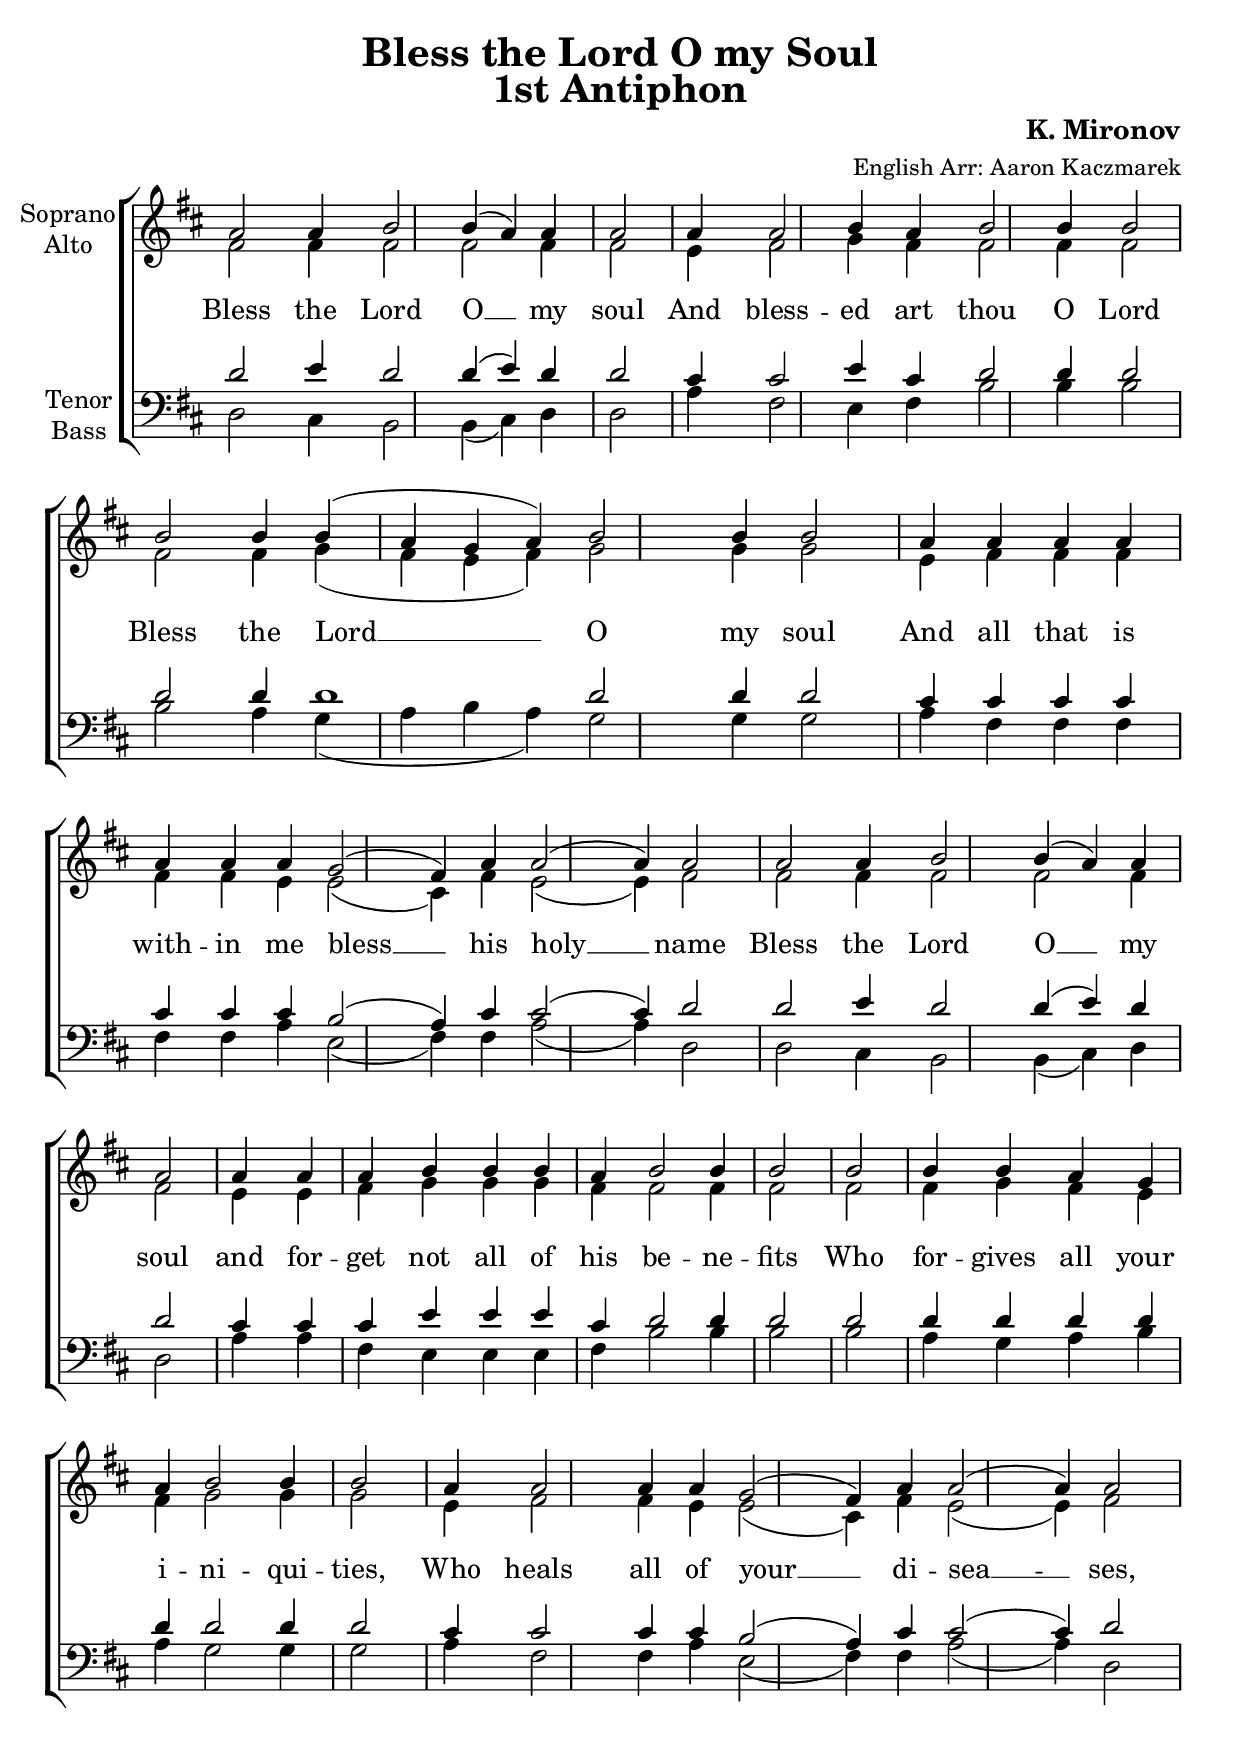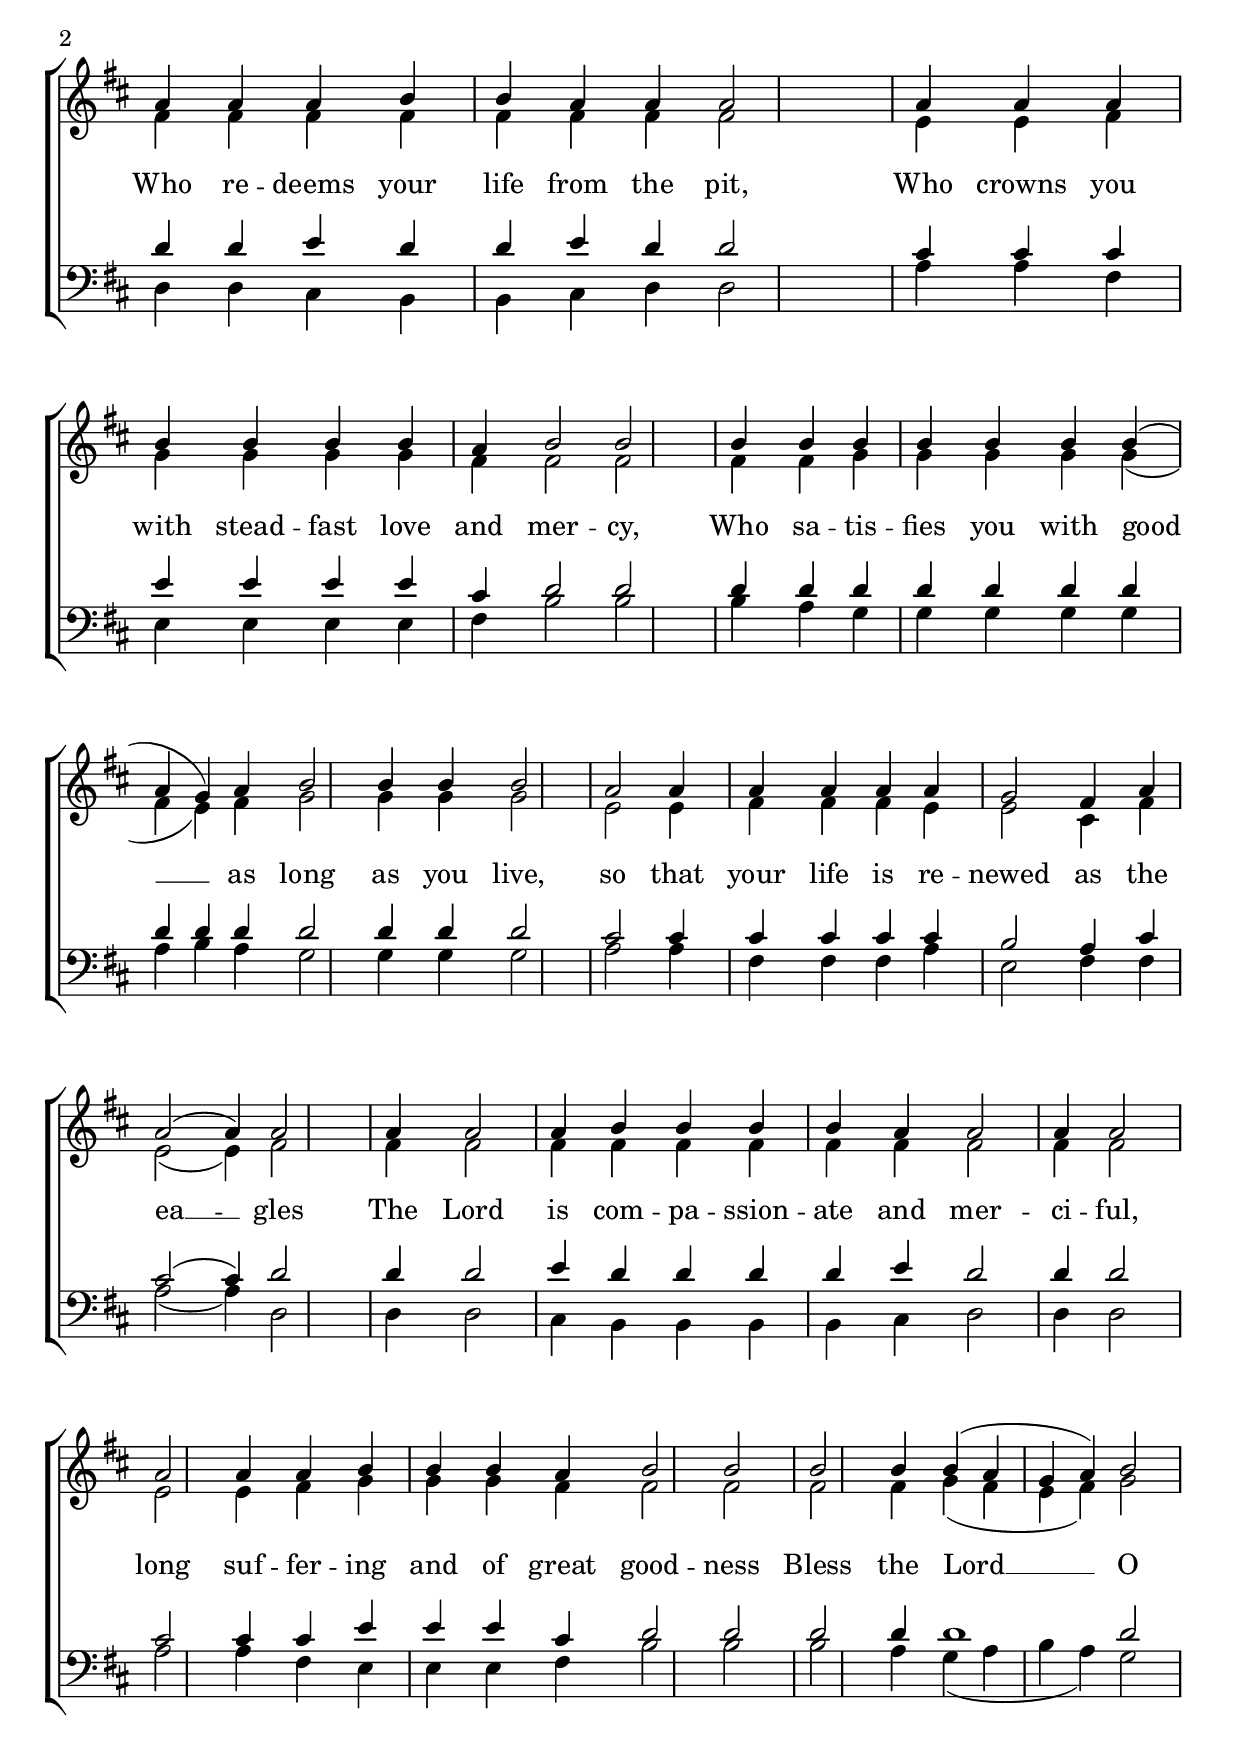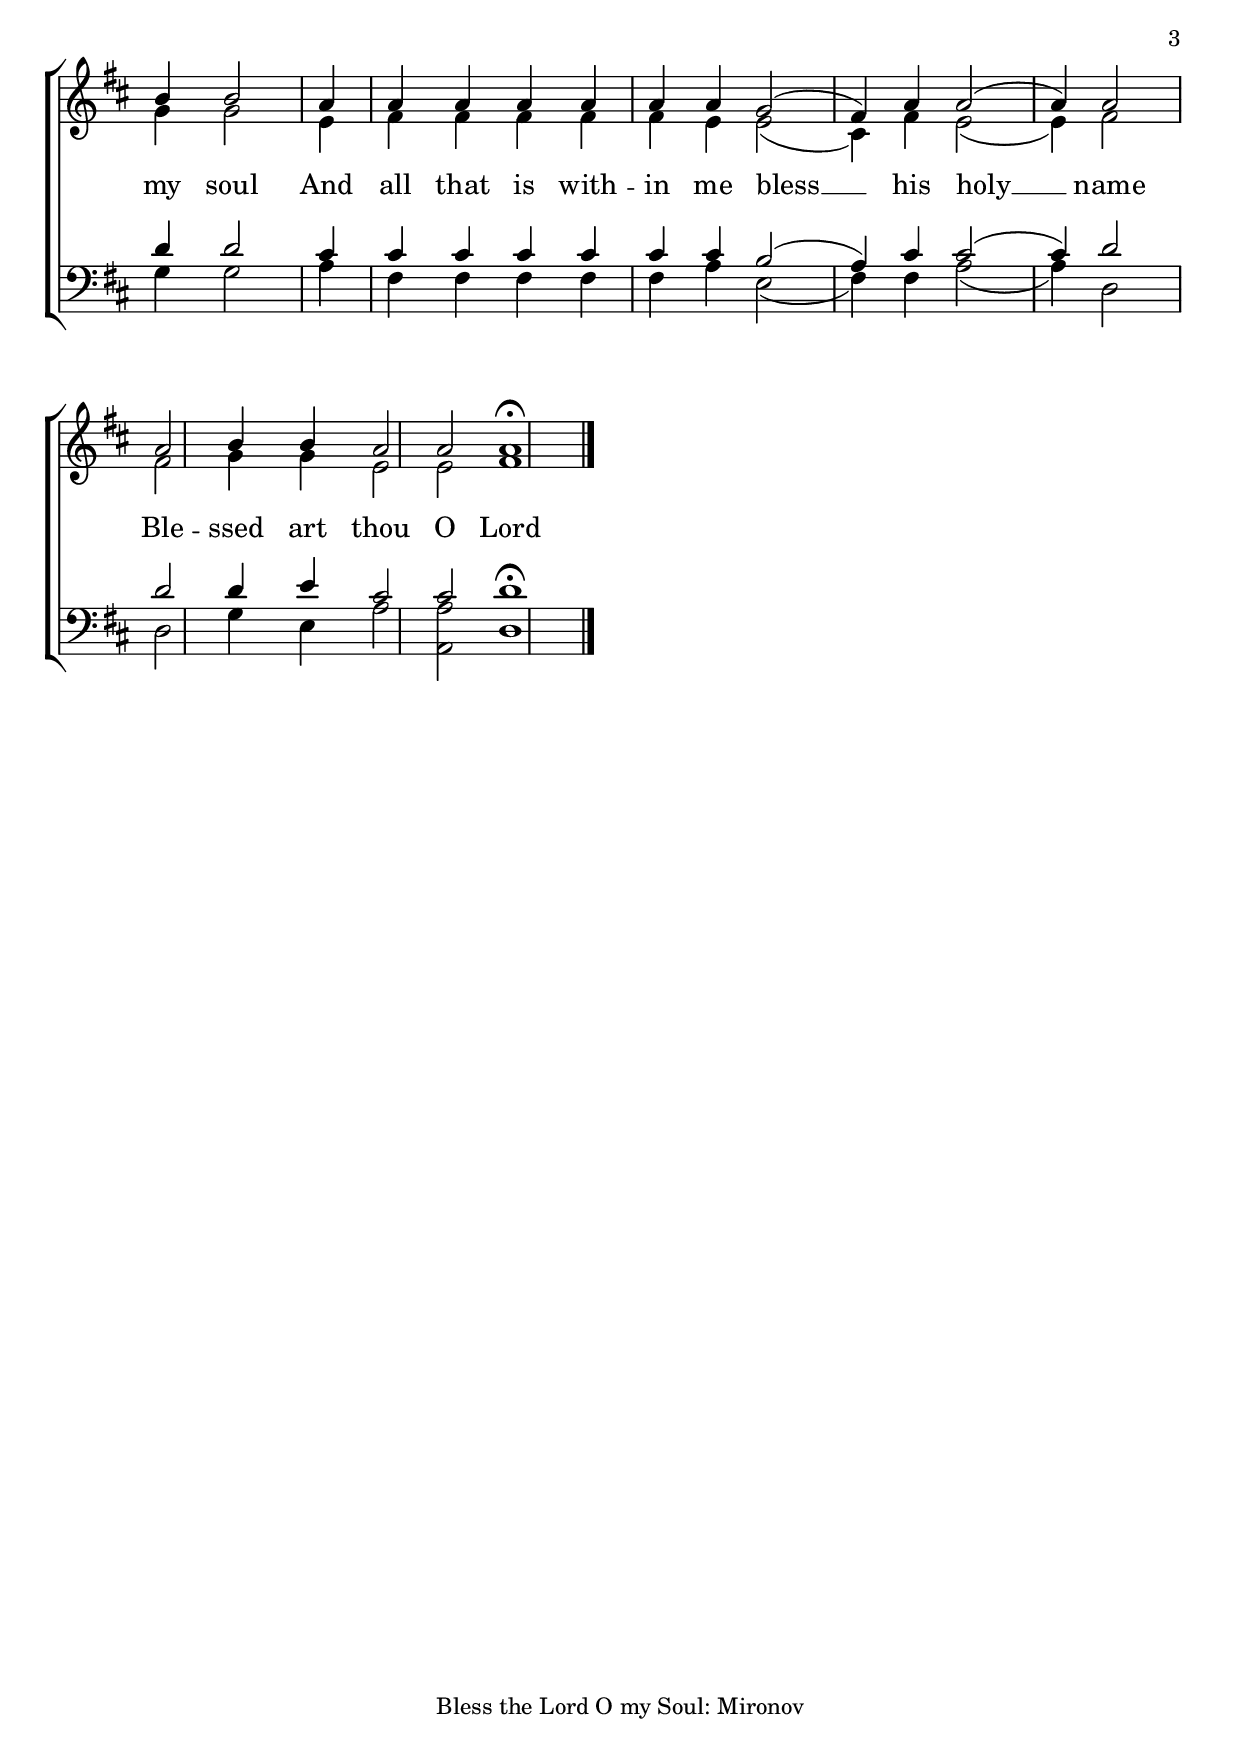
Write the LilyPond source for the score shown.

\version "2.18.0" 
\include "english.ly" 
\include "gregorian.ly" 

\layout { 
  \context{ 
    \Score \override SpacingSpanner.packed-spacing = ##f 
  } 
  \context{ 
    \Lyrics \override LyricHyphen.minimum-distance = #2.25 
    \override LyricSpace.minimum-distance = #2.25 
  } 
} 

\header { 
  title = \markup\bold\fontsize #0.75 
    "Bless the Lord O my Soul" 
  subtitle = \markup\bold\fontsize #3.5 
    {"1st Antiphon"} 
  subsubtitle = \markup\bold\fontsize #4.25 
        {""} 
  poet = \markup\bold\fontsize #1.5 
    {""} 
  composer =  \markup\bold\fontsize #1.5 
    {"K. Mironov"} 
  arranger = "English Arr: Aaron Kaczmarek"
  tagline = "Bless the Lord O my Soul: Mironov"   
} 

global = { 
  \key d \major 
  \override Staff.NoteHead.style = #'altdefault 
  \override Staff.TimeSignature.stencil = ##f 
  %\override Staff.BarLine.stencil = ##f 
  \set Score.defaultBarType = "-" 
  \bar "|." 
} 
move = { \bar "" \break } 

soprano = 
\relative c'' { 
  \global 
  a2 a4 b2 b4(a) a a2 \bar "|" 
  a4 a2 b4 a b2 b4 b2 \bar "|"
  b2 b4 b4(a g a) b2 b4 b2 \bar "|"
  a4 a a a a a a g2(fs4) a a2(a4) a2 \bar "|"
  
  a2 a4 b2 b4(a) a a2 \bar "|" 
  a4 a a b b b a b2 b4 b2 \bar "|"
  b2 b4 b a g a b2 b4 b2 \bar "|"
  a4 a2 a4 a g2(fs4) a a2(a4) a2 \bar "|"
  
  a4 a a b b a a a2 \bar "|" 
  a4 a a b b b b a b2 b2 \bar "|"
  b4 b b b b b b(a g) a b2 b4 b b2 \bar "|"
  a2 a4 a a a a g2 fs4 a a2(a4) a2 \bar "|"
  
  a4 a2 a4 b b b b a a2 a4 a2 \bar "|" 
  a2 a4 a b b b a b2 b2 \bar "|"
  b2 b4 b4(a g a) b2 b4 b2 \bar "|"
  a4 a a a a a a g2(fs4) a a2(a4) a2 \bar "|"
  
  a2 b4 b a2 a2 a1 \fermata \bar "|."
} 

alto = 
\relative c' { 
  \global 
  % Music follows here. 
  fs2 fs4 fs2 fs fs4 fs2 \bar "|"
  e4 fs2 g4 fs fs2 fs4 fs2 \bar "|"
  fs2 fs4 g4(fs e fs) g2 g4 g2 \bar "|"
  e4 fs fs fs fs fs e e2(cs4) fs e2(e4) fs2 \bar "|"
  
  fs2 fs4 fs2 fs fs4 fs2 \bar "|"
  e4 e fs g g g fs fs2 fs4 fs2 \bar "|"
  fs2 fs4 g fs e fs g2 g4 g2 \bar "|"
  e4 fs2 fs4 e e2(cs4) fs e2(e4) fs2 \bar "|"
  
  fs4 fs fs fs fs fs fs fs2 \bar "|"
  e4 e fs g g g g fs fs2 fs \bar "|"
  fs4 fs g g g g g(fs e) fs g2 g4 g g2 \bar "|"
  e2 e4 fs fs fs e e2 cs4 fs e2(e4) fs2 \bar "|"
  
  fs4 fs2 fs4 fs fs fs fs fs fs2 fs4 fs2 \bar "|"
  e2 e4 fs g g g fs fs2 fs2 \bar "|"
  fs2 fs4 g4(fs e fs) g2 g4 g2 \bar "|"
  e4 fs fs fs fs fs e e2(cs4) fs e2(e4) fs2 \bar "|"
  
  fs2 g4 g e2 e fs1 \bar "|."
} 

tenor = 
\relative c' { 
  \global 
  % Music follows here. 
  d2 e4 d2 d4(e) d d2 \bar "|"
  cs4 cs2 e4 cs d2 d4 d2 \bar "|"
  d2 d4 d1 d2 d4 d2 \bar "|"
  cs4 cs cs cs cs cs cs b2(a4) cs cs2(cs4) d2 \bar "|"
  
  d2 e4 d2 d4(e) d d2 \bar "|"
  cs4 cs cs e e e cs d2 d4 d2 \bar "|"
  d2 d4 d d d d d2 d4 d2 \bar "|"
  cs4 cs2 cs4 cs b2(a4) cs cs2(cs4) d2 \bar "|"
  
  d4 d e d d e d d2 \bar "|"
  cs4 cs cs e e e e cs d2 d2 \bar "|"
  d4 d d d d d d d d d d2 d4 d d2 \bar "|"
  cs2 cs4 cs cs cs cs b2 a4 cs cs2(cs4) d2 \bar "|"
  
  d4 d2 e4 d d d d e d2 d4 d2 \bar "|"
  cs2 cs4 cs e e e cs d2 d2 \bar "|"
  d2 d4 d1 d2 d4 d2 \bar "|"
  cs4 cs cs cs cs cs cs b2(a4) cs cs2(cs4) d2 \bar "|"
  
  d2 d4 e cs2 cs d1 \fermata \bar "|."
} 

bass = 
\relative c { 
  \global 
  % Music follows here. 
  d2 cs4 b2 b4(cs) d d2 \bar "|"
  \relative c' {
    a4 fs2 e4 fs b2 b4 b2 \bar "|"
    b2 a4 g(a b a) g2 g4 g2 \bar "|"
    a4 fs fs fs fs fs a e2(fs4) fs a2(a4) 
  } d2 \bar "|"
  
  d2 cs4 b2 b4(cs) d d2 \bar "|"
  \relative c' {
    a4 a fs e e e fs b2 b4 b2 \bar "|"
    b2 a4 g a b a g2 g4 g2 \bar "|"
    a4 fs2 fs4 a e2(fs4) fs a2(a4) 
  } d2 \bar "|"
  
  d4 d cs b b cs d d2 \bar "|"
  \relative c' {
    a4 a fs e e e e fs b2 b2 \bar "|"
    b4 a g g g g g a b a g2 g4 g g2 \bar "|"
    a2 a4 fs fs fs a e2 fs4 fs a2(a4) 
  } d2 \bar "|"
  
  d4 d2 cs4 b b b b cs d2 d4 d2 \bar "|"
  \relative c' {
    a2 a4 fs e e e fs b2 b2 \bar "|"
    b2 a4 g(a b a) g2 g4 g2 \bar "|"
    a4 fs fs fs fs fs a e2(fs4) fs a2(a4) 
  } d2 \bar "|"
  
  d2 
  \relative c' {
    g4 e a2 <a a,>
  } d1 \bar "|."
} 

verse = \lyricmode { 
  % Lyrics follow here. 
  Bless the Lord O __ my soul
  And bless -- ed art thou O Lord
  Bless the Lord __ O my soul
  And all that is with -- in me bless __ his holy __ name
  
  Bless the Lord O __ my soul
  and for -- get not all of his be -- ne -- fits
  Who for -- gives all your i -- ni -- qui -- ties,
  Who heals all of your __ di -- sea -- __ -- ses,
  
  Who re -- deems your life from the pit,
  Who crowns you with stead -- fast love and mer -- cy,
  Who sa -- tis -- fies you with good __ as long as you live,
  so that your life is re -- newed as the ea -- __ -- gles
  
  The Lord is com -- pa -- ssion -- ate and mer -- ci -- ful,
  long suf -- fer -- ing and of great good -- ness
  Bless the Lord __ O my soul
  And all that is with -- in me bless __ his holy __ name
  
  Ble -- ssed art thou O Lord
} 

\score {
  \new ChoirStaff <<
    \new Staff \with { 
      midiInstrument = "string ensemble 1" 
      instrumentName = \markup \center-column { "Soprano" "Alto"} 
    } <<
      \new Voice = "soprano" { \voiceOne \soprano } 
      \new Voice = "alto" { \voiceTwo \alto } 
    >>
    \new Lyrics \lyricsto "soprano" \verse 
    \new Staff \with { 
      midiInstrument = "string ensemble 1" 
      instrumentName = \markup \center-column { "Tenor" "Bass" } 
    } << 
      \clef bass 
      \new Voice = "tenor" { \voiceOne \tenor } 
      \new Voice = "bass" { \voiceTwo \bass } 
    >> 
  >>
  \layout { 
    ragged-last=##t 
    #(layout-set-staff-size 22) 
    \context { 
      \Lyrics 
      \override VerticalAxisGroup.staff-affinity = ##f 
      \override VerticalAxisGroup.staff-staff-spacing = 
        #'((basic-distance . 0) 
           (minimum-distance . 2) 
           (padding . 2)) 
    } 
    indent = 1.25\cm 
    \context { 
      \Staff 
      \override VerticalAxisGroup.staff-staff-spacing = 
        #'((basic-distance . 0) 
           (minimum-distance . 2) 
           (padding . 2)) 
    } 
  } 
}